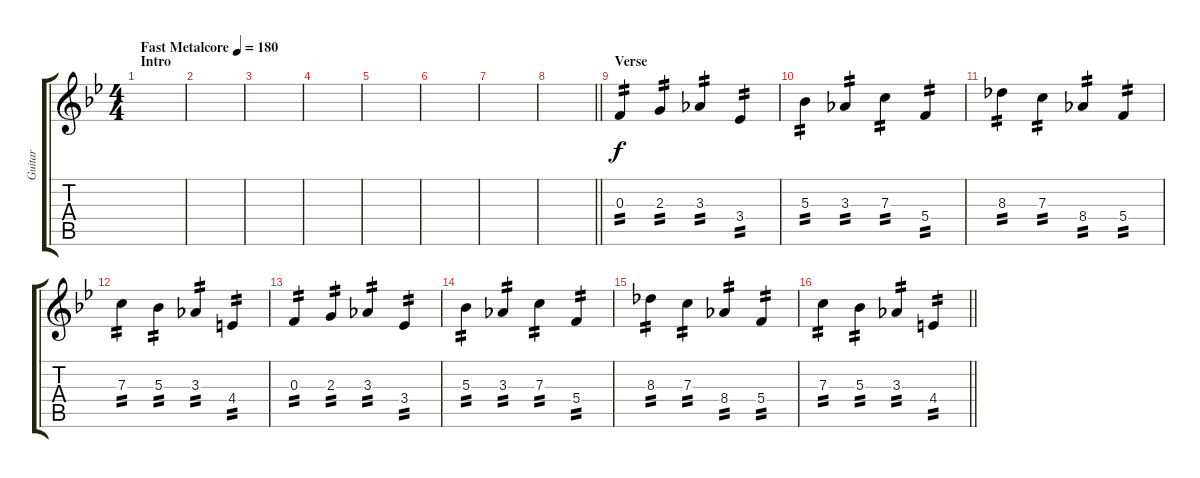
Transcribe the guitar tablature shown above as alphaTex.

\track ("Guitar" "Guitar") {instrument distortionguitar}
\staff {score tabs}
\tuning (D4 A3 F3 C3 G2 C2) {hide}
\ts (4 4)
\section ("" "Intro")
\tempo (180 "Fast Metalcore")
\clef g2
\ks bb
|
|
|
|
|
|
|
\barLineRight lightlight
|
\section ("" "Verse")
0.3.4{tp 2} 2.3.4{tp 2} 3.3.4{tp 2} 3.4.4{tp 2} |
5.3.4{tp 2} 3.3.4{tp 2} 7.3.4{tp 2} 5.4.4{tp 2} |
8.3.4{tp 2} 7.3.4{tp 2} 8.4.4{tp 2} 5.4.4{tp 2} |
7.3.4{tp 2} 5.3.4{tp 2} 3.3.4{tp 2} 4.4.4{tp 2} |
0.3.4{tp 2} 2.3.4{tp 2} 3.3.4{tp 2} 3.4.4{tp 2} |
5.3.4{tp 2} 3.3.4{tp 2} 7.3.4{tp 2} 5.4.4{tp 2} |
8.3.4{tp 2} 7.3.4{tp 2} 8.4.4{tp 2} 5.4.4{tp 2} |
\barLineRight lightlight
7.3.4{tp 2} 5.3.4{tp 2} 3.3.4{tp 2} 4.4.4{tp 2}
